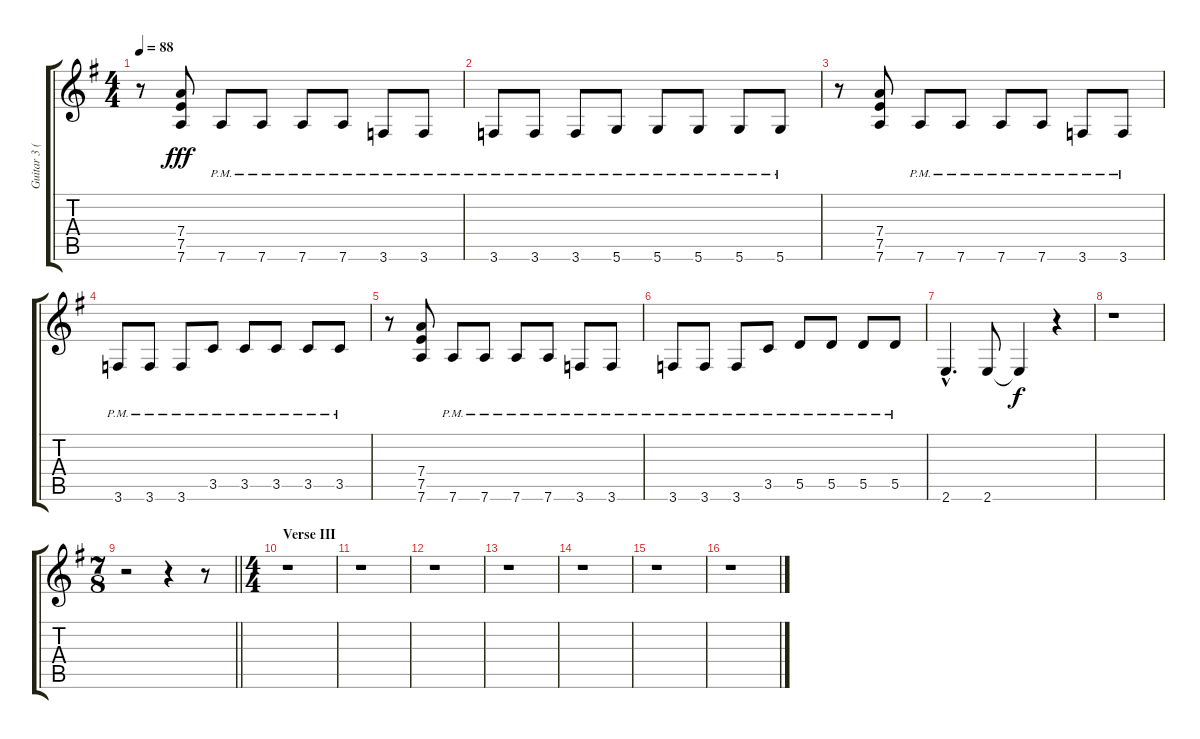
\track ("Guitar 3 (dropped-D tuning)" "Guitar 3 (") {instrument overdrivenguitar}
\staff {score tabs}
\tuning (E4 B3 G3 D3 A2 D2) {hide}
\ts (4 4)
\tempo 88
\clef g2
\ks g
r.8{dy fff} (7.4 7.5 7.6).8 7.6{pm}.8 7.6{pm}.8 7.6{pm}.8 7.6{pm}.8 3.6{pm}.8 3.6{pm}.8 |
3.6{pm}.8 3.6{pm}.8 3.6{pm}.8 5.6{pm}.8 5.6{pm}.8 5.6{pm}.8 5.6{pm}.8 5.6{pm}.8 |
r.8 (7.4 7.5 7.6).8 7.6{pm}.8 7.6{pm}.8 7.6{pm}.8 7.6{pm}.8 3.6{pm}.8 3.6{pm}.8 |
3.6{pm}.8 3.6{pm}.8 3.6{pm}.8 3.5{pm}.8 3.5{pm}.8 3.5{pm}.8 3.5{pm}.8 3.5{pm}.8 |
r.8 (7.4 7.5 7.6).8 7.6{pm}.8 7.6{pm}.8 7.6{pm}.8 7.6{pm}.8 3.6{pm}.8 3.6{pm}.8 |
3.6{pm}.8 3.6{pm}.8 3.6{pm}.8 3.5{pm}.8 5.5{pm}.8 5.5{pm}.8 5.5{pm}.8 5.5{pm}.8 |
2.6{hac}.4{d} 2.6.8 2.6{t}.4{dy f} r.4 |
r.1 |
\ts (7 8)
\barLineRight lightlight
r.2 r.4 r.8 |
\ts (4 4)
\section ("" "Verse III")
r.1 |
r.1 |
r.1 |
r.1 |
r.1 |
r.1 |
r.1
